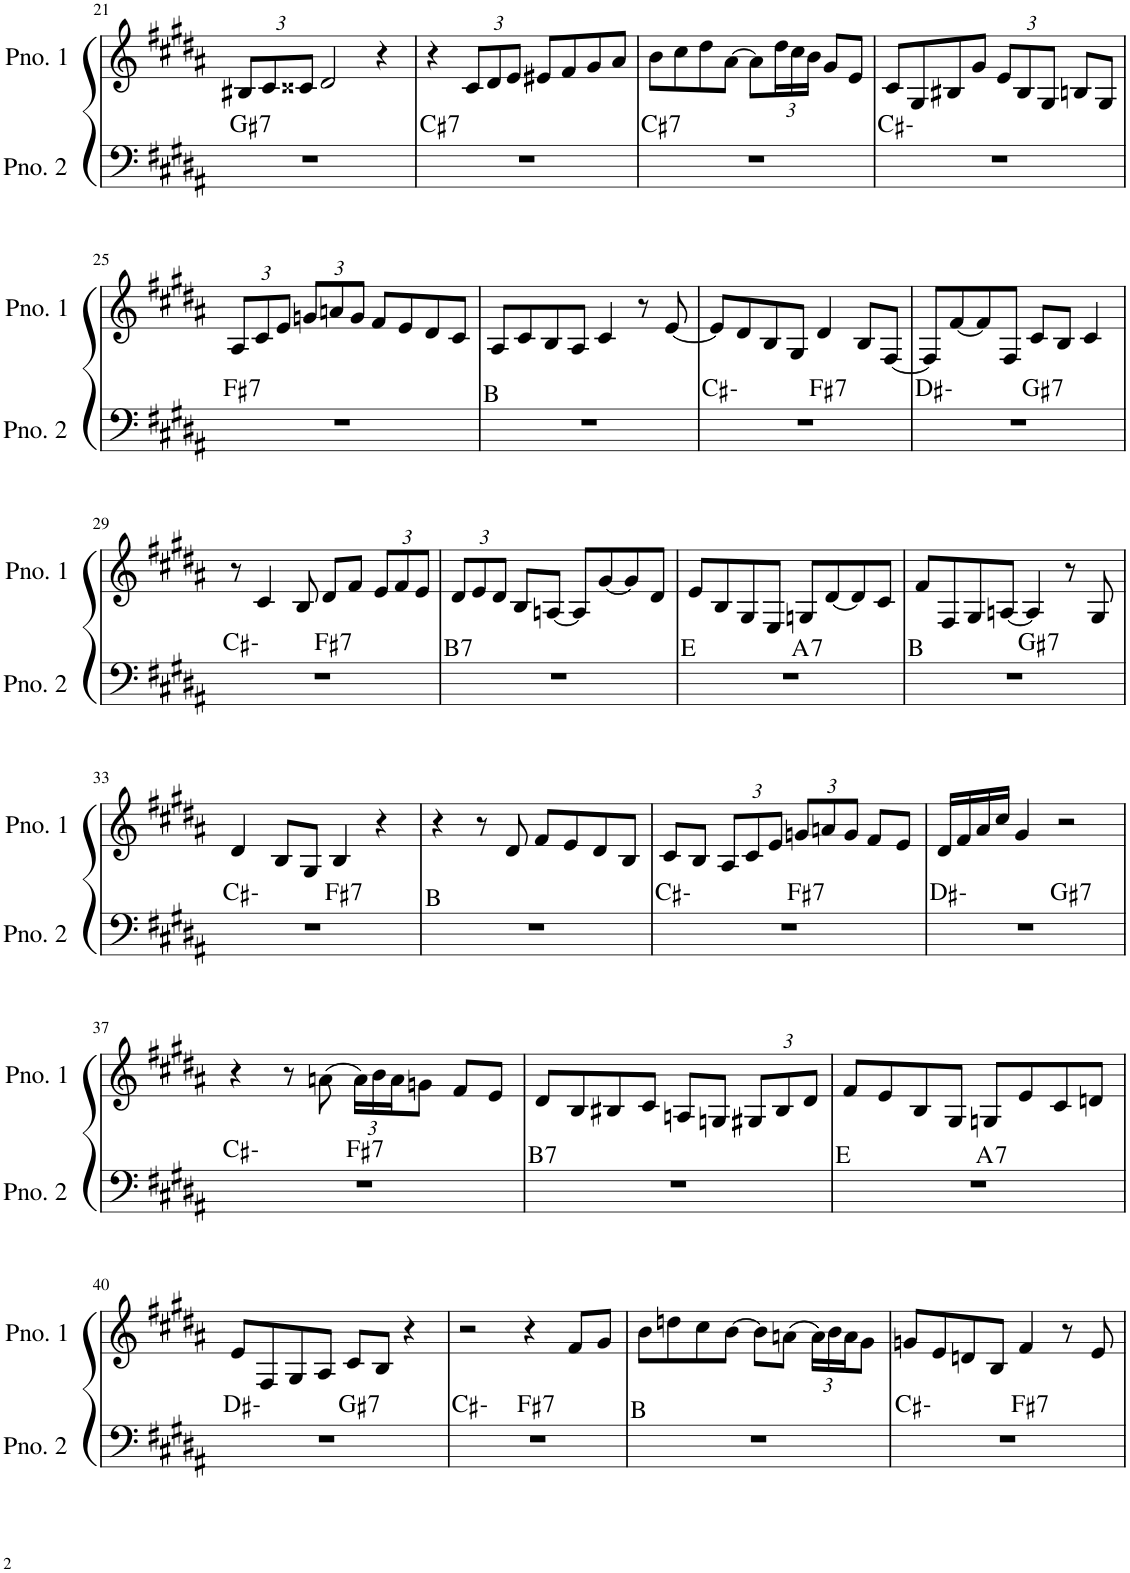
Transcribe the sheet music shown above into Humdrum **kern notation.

**kern	**harte	**kern
*part2	*part2	*part1
*staff2	*	*staff1
*I"ピアノ 2	*	*I"ピアノ 1
!!LO:PB:g=z
*clefF4	*	*clefG2
*k[f#c#g#d#a#]	*	*k[f#c#g#d#a#]
*M4/4	*	*M4/4
*	*	*Xbrackettup
=21	=21	=21
!	!LO:H:kt=7	!
1r	G#:7	12B#X/L
.	.	12c#/
.	.	12c##X/J
.	.	2d#/
.	.	4r
=22	=22	=22
!	!LO:H:kt=7	!
1r	C#:7	4r
.	.	12c#/L
.	.	12d#/
.	.	12e/J
.	.	8e#X/L
.	.	8f#/
.	.	8g#/
.	.	8a#/J
=23	=23	=23
!	!LO:H:kt=7	!
1r	C#:7	8b\L
.	.	8cc#\
.	.	8dd#\
.	.	[8a#\J
.	.	8a#\L]
.	.	24dd#\L
.	.	24cc#\
.	.	24b\JJ
.	.	8g#/L
.	.	8e/J
=24	=24	=24
1r	C#:min	8c#/L
.	.	8G#/
.	.	8B#X/
.	.	8g#/J
.	.	12e/L
.	.	12B#/
.	.	12G#/J
.	.	8Bn/L
.	.	8G#/J
!!LO:LB:g=z
=25	=25	=25
!	!LO:H:kt=7	!
1r	F#:7	12A#/L
.	.	12c#/
.	.	12e/J
.	.	12gn/L
.	.	12an/
.	.	12g/J
.	.	8f#/L
.	.	8e/
.	.	8d#/
.	.	8c#/J
=26	=26	=26
1r	B:maj	8A#/L
.	.	8c#/
.	.	8B/
.	.	8A#/J
.	.	4c#/
.	.	8r
.	.	[8e/
=27	=27	=27
*^	*	*
1r	2ryy	C#:min	8e/L]
.	.	.	8d#/
.	.	.	8B/
.	.	.	8G#/J
!	!	!LO:H:kt=7	!
.	2ryy	F#:7	4d#/
.	.	.	8B/L
.	.	.	[8F#/J
=28	=28	=28	=28
1r	2ryy	D#:min	8F#/L]
.	.	.	[8f#/
.	.	.	8f#/]
.	.	.	8F#/J
!	!	!LO:H:kt=7	!
.	2ryy	G#:7	8c#/L
.	.	.	8B/J
.	.	.	4c#/
!!LO:LB:g=z
=29	=29	=29	=29
1r	2ryy	C#:min	8r
.	.	.	4c#/
.	.	.	8B/
!	!	!LO:H:kt=7	!
.	2ryy	F#:7	8d#/L
.	.	.	8f#/J
.	.	.	12e/L
.	.	.	12f#/
.	.	.	12e/J
=30	=30	=30	=30
!	!	!LO:H:kt=7	!
*v	*v	*	*
1r	B:7	12d#/L
.	.	12e/
.	.	12d#/J
.	.	8B/L
.	.	[8An/J
.	.	8A/L]
.	.	[8g#/
.	.	8g#/]
.	.	8d#/J
=31	=31	=31
*^	*	*
1r	2ryy	E:maj	8e/L
.	.	.	8B/
.	.	.	8G#/
.	.	.	8E/J
!	!	!LO:H:kt=7	!
.	2ryy	A:7	8Gn/L
.	.	.	[8d#/
.	.	.	8d#/]
.	.	.	8c#/J
=32	=32	=32	=32
1r	2ryy	B:maj	8f#/L
.	.	.	8F#/
.	.	.	8G#/
.	.	.	[8An/J
!	!	!LO:H:kt=7	!
.	2ryy	G#:7	4A/]
.	.	.	8r
.	.	.	8G#/
!!LO:LB:g=z
=33	=33	=33	=33
1r	2ryy	C#:min	4d#/
.	.	.	8B/L
.	.	.	8G#/J
!	!	!LO:H:kt=7	!
.	2ryy	F#:7	4B/
.	.	.	4r
*v	*v	*	*
=34	=34	=34
1r	B:maj	4r
.	.	8r
.	.	8d#/
.	.	8f#/L
.	.	8e/
.	.	8d#/
.	.	8B/J
=35	=35	=35
*^	*	*
1r	2ryy	C#:min	8c#/L
.	.	.	8B/J
.	.	.	12A#/L
.	.	.	12c#/
.	.	.	12e/J
!	!	!LO:H:kt=7	!
.	2ryy	F#:7	12gn/L
.	.	.	12an/
.	.	.	12g/J
.	.	.	8f#/L
.	.	.	8e/J
=36	=36	=36	=36
1r	2ryy	D#:min	16d#/LL
.	.	.	16f#/
.	.	.	16a#/
.	.	.	16cc#/JJ
.	.	.	4g#/
!	!	!LO:H:kt=7	!
.	2ryy	G#:7	2r
!!LO:LB:g=z
=37	=37	=37	=37
1r	2ryy	C#:min	4r
.	.	.	8r
.	.	.	(8an\
!	!	!LO:H:kt=7	!
.	2ryy	F#:7	24a\LL)
.	.	.	24b\
.	.	.	24a\J
.	.	.	8gn\J
.	.	.	8f#/L
.	.	.	8e/J
=38	=38	=38	=38
!	!	!LO:H:kt=7	!
*v	*v	*	*
1r	B:7	8d#/L
.	.	8B/
.	.	8B#X/
.	.	8c#/J
.	.	8An/L
.	.	8Gn/J
.	.	12G#X/L
.	.	12B#/
.	.	12d#/J
=39	=39	=39
*^	*	*
1r	2ryy	E:maj	8f#/L
.	.	.	8e/
.	.	.	8B/
.	.	.	8G#/J
!	!	!LO:H:kt=7	!
.	2ryy	A:7	8Gn/L
.	.	.	8e/
.	.	.	8c#/
.	.	.	8dn/J
!!LO:LB:g=z
=40	=40	=40	=40
1r	2ryy	D#:min	8e/L
.	.	.	8F#/
.	.	.	8G#/
.	.	.	8A#/J
!	!	!LO:H:kt=7	!
.	2ryy	G#:7	8c#/L
.	.	.	8B/J
.	.	.	4r
=41	=41	=41	=41
1r	2ryy	C#:min	2r
!	!	!LO:H:kt=7	!
.	2ryy	F#:7	4r
.	.	.	8f#/L
.	.	.	8g#/J
*v	*v	*	*
=42	=42	=42
1r	B:maj	8b\L
.	.	8ddn\
.	.	8cc#\
.	.	[8b\J
.	.	8b\L]
.	.	(8an\J
.	.	24a\LL)
.	.	24b\
.	.	24a\J
.	.	8g#\J
=43	=43	=43
*^	*	*
1r	2ryy	C#:min	8gn/L
.	.	.	8e/
.	.	.	8dn/
.	.	.	8B/J
!	!	!LO:H:kt=7	!
.	2ryy	F#:7	4f#/
.	.	.	8r
.	.	.	8e/
*v	*v	*	*
=	=	=
*-	*-	*-
